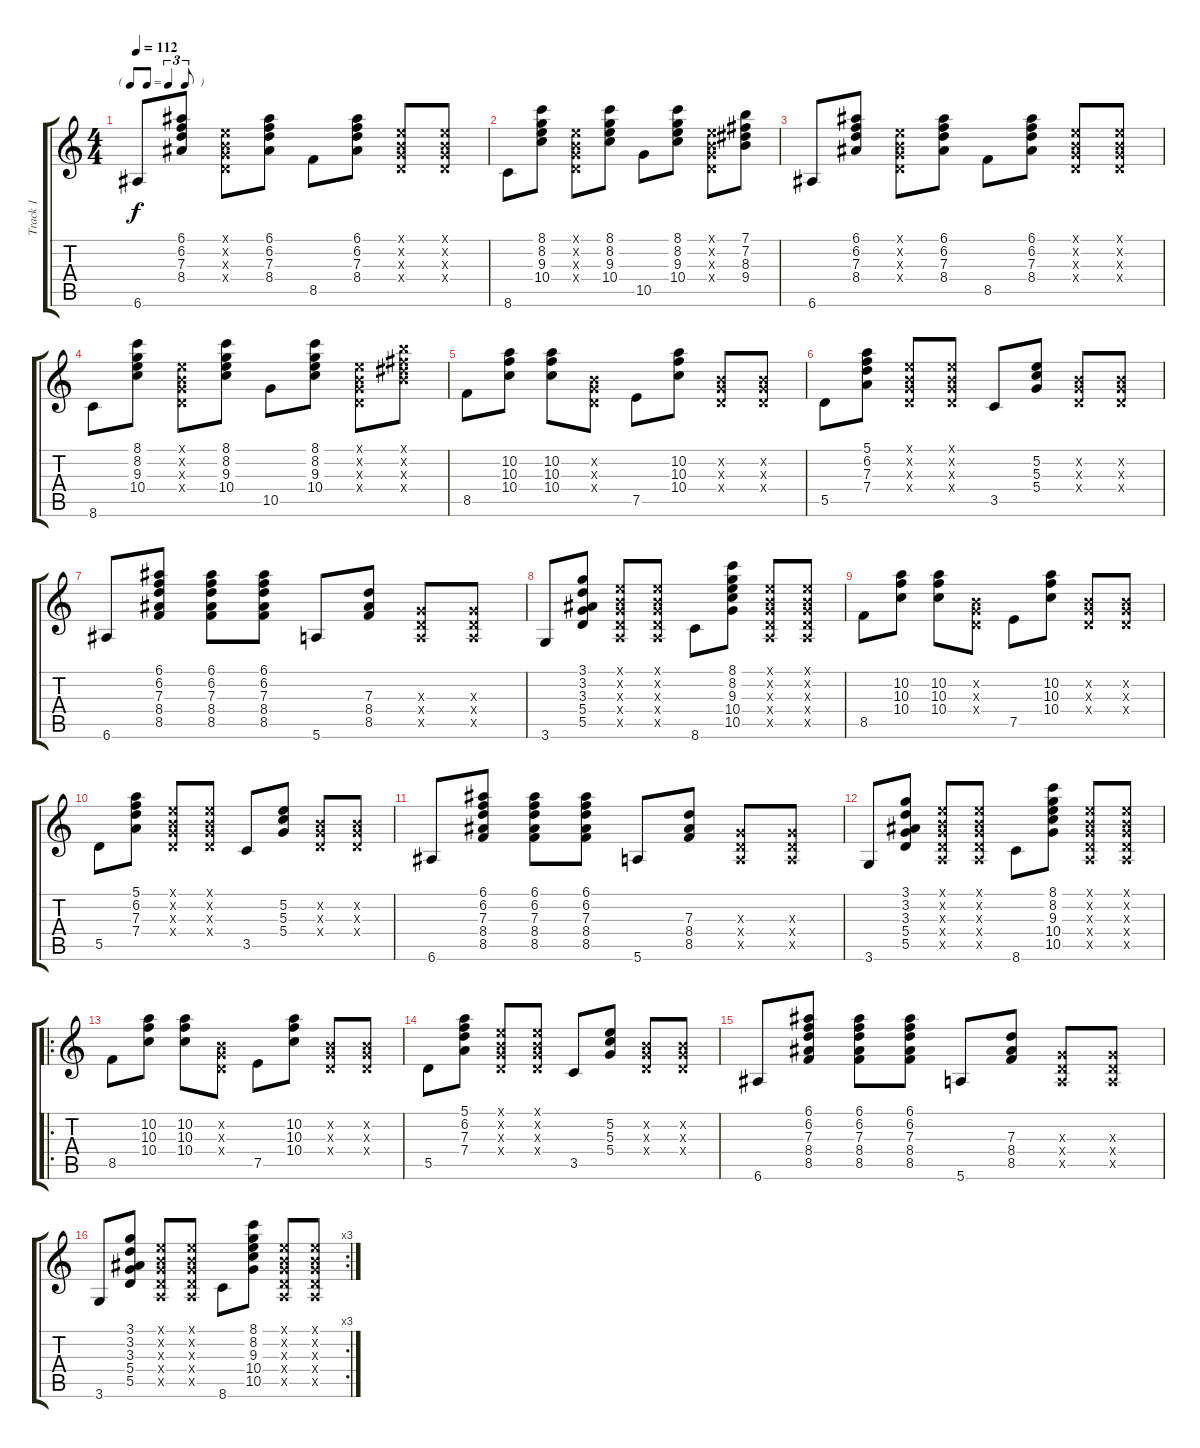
\track ("Track 1" "Track 1") {instrument acousticguitarsteel}
\staff {score tabs}
\tuning (E4 B3 G3 D3 A2 E2) {hide}
\ts (4 4)
\tf triplet8th
\tempo 112
\clef g2
\ks c
6.6.8{dy f} (6.1 6.2 7.3 8.4).8 (0.1{x} 0.2{x} 0.3{x} 0.4{x}).8 (6.1 6.2 7.3 8.4).8 8.5.8 (6.1 6.2 7.3 8.4).8 (0.1{x} 0.2{x} 0.3{x} 0.4{x}).8 (0.1{x} 0.2{x} 0.3{x} 0.4{x}).8 |
8.6.8 (8.1 8.2 9.3 10.4).8 (0.1{x} 0.2{x} 0.3{x} 0.4{x}).8 (8.1 8.2 9.3 10.4).8 10.5.8 (8.1 8.2 9.3 10.4).8 (0.1{x} 0.2{x} 0.3{x} 0.4{x}).8 (7.1 7.2 8.3 9.4).8 |
6.6.8 (6.1 6.2 7.3 8.4).8 (0.1{x} 0.2{x} 0.3{x} 0.4{x}).8 (6.1 6.2 7.3 8.4).8 8.5.8 (6.1 6.2 7.3 8.4).8 (0.1{x} 0.2{x} 0.3{x} 0.4{x}).8 (0.1{x} 0.2{x} 0.3{x} 0.4{x}).8 |
8.6.8 (8.1 8.2 9.3 10.4).8 (0.1{x} 0.2{x} 0.3{x} 0.4{x}).8 (8.1 8.2 9.3 10.4).8 10.5.8 (8.1 8.2 9.3 10.4).8 (0.1{x} 0.2{x} 0.3{x} 0.4{x}).8 (7.1{x} 7.2{x} 8.3{x} 9.4{x}).8 |
8.5.8 (10.2 10.3 10.4).8 (10.2 10.3 10.4).8 (0.2{x} 0.3{x} 0.4{x}).8 7.5.8 (10.2 10.3 10.4).8 (0.2{x} 0.3{x} 0.4{x}).8 (0.2{x} 0.3{x} 0.4{x}).8 |
5.5.8 (5.1 6.2 7.3 7.4).8 (0.1{x} 0.2{x} 0.3{x} 0.4{x}).8 (0.1{x} 0.2{x} 0.3{x} 0.4{x}).8 3.5.8 (5.2 5.3 5.4).8 (0.2{x} 0.3{x} 0.4{x}).8 (0.2{x} 0.3{x} 0.4{x}).8 |
6.6.8 (6.1 6.2 7.3 8.4 8.5).8 (6.1 6.2 7.3 8.4 8.5).8 (6.1 6.2 7.3 8.4 8.5).8 5.6.8 (7.3 8.4 8.5).8 (0.3{x} 0.4{x} 0.5{x}).8 (0.3{x} 0.4{x} 0.5{x}).8 |
3.6.8 (3.1 3.2 3.3 5.4 5.5).8 (0.1{x} 0.2{x} 0.3{x} 0.4{x} 0.5{x}).8 (0.1{x} 0.2{x} 0.3{x} 0.4{x} 0.5{x}).8 8.6.8 (8.1 8.2 9.3 10.4 10.5).8 (0.1{x} 0.2{x} 0.3{x} 0.4{x} 0.5{x}).8 (0.1{x} 0.2{x} 0.3{x} 0.4{x} 0.5{x}).8 |
8.5.8 (10.2 10.3 10.4).8 (10.2 10.3 10.4).8 (0.2{x} 0.3{x} 0.4{x}).8 7.5.8 (10.2 10.3 10.4).8 (0.2{x} 0.3{x} 0.4{x}).8 (0.2{x} 0.3{x} 0.4{x}).8 |
5.5.8 (5.1 6.2 7.3 7.4).8 (0.1{x} 0.2{x} 0.3{x} 0.4{x}).8 (0.1{x} 0.2{x} 0.3{x} 0.4{x}).8 3.5.8 (5.2 5.3 5.4).8 (0.2{x} 0.3{x} 0.4{x}).8 (0.2{x} 0.3{x} 0.4{x}).8 |
6.6.8 (6.1 6.2 7.3 8.4 8.5).8 (6.1 6.2 7.3 8.4 8.5).8 (6.1 6.2 7.3 8.4 8.5).8 5.6.8 (7.3 8.4 8.5).8 (0.3{x} 0.4{x} 0.5{x}).8 (0.3{x} 0.4{x} 0.5{x}).8 |
3.6.8 (3.1 3.2 3.3 5.4 5.5).8 (0.1{x} 0.2{x} 0.3{x} 0.4{x} 0.5{x}).8 (0.1{x} 0.2{x} 0.3{x} 0.4{x} 0.5{x}).8 8.6.8 (8.1 8.2 9.3 10.4 10.5).8 (0.1{x} 0.2{x} 0.3{x} 0.4{x} 0.5{x}).8 (0.1{x} 0.2{x} 0.3{x} 0.4{x} 0.5{x}).8 |
\ro
8.5.8 (10.2 10.3 10.4).8 (10.2 10.3 10.4).8 (0.2{x} 0.3{x} 0.4{x}).8 7.5.8 (10.2 10.3 10.4).8 (0.2{x} 0.3{x} 0.4{x}).8 (0.2{x} 0.3{x} 0.4{x}).8 |
5.5.8 (5.1 6.2 7.3 7.4).8 (0.1{x} 0.2{x} 0.3{x} 0.4{x}).8 (0.1{x} 0.2{x} 0.3{x} 0.4{x}).8 3.5.8 (5.2 5.3 5.4).8 (0.2{x} 0.3{x} 0.4{x}).8 (0.2{x} 0.3{x} 0.4{x}).8 |
6.6.8 (6.1 6.2 7.3 8.4 8.5).8 (6.1 6.2 7.3 8.4 8.5).8 (6.1 6.2 7.3 8.4 8.5).8 5.6.8 (7.3 8.4 8.5).8 (0.3{x} 0.4{x} 0.5{x}).8 (0.3{x} 0.4{x} 0.5{x}).8 |
\rc 3
3.6.8 (3.1 3.2 3.3 5.4 5.5).8 (0.1{x} 0.2{x} 0.3{x} 0.4{x} 0.5{x}).8 (0.1{x} 0.2{x} 0.3{x} 0.4{x} 0.5{x}).8 8.6.8 (8.1 8.2 9.3 10.4 10.5).8 (0.1{x} 0.2{x} 0.3{x} 0.4{x} 0.5{x}).8 (0.1{x} 0.2{x} 0.3{x} 0.4{x} 0.5{x}).8
